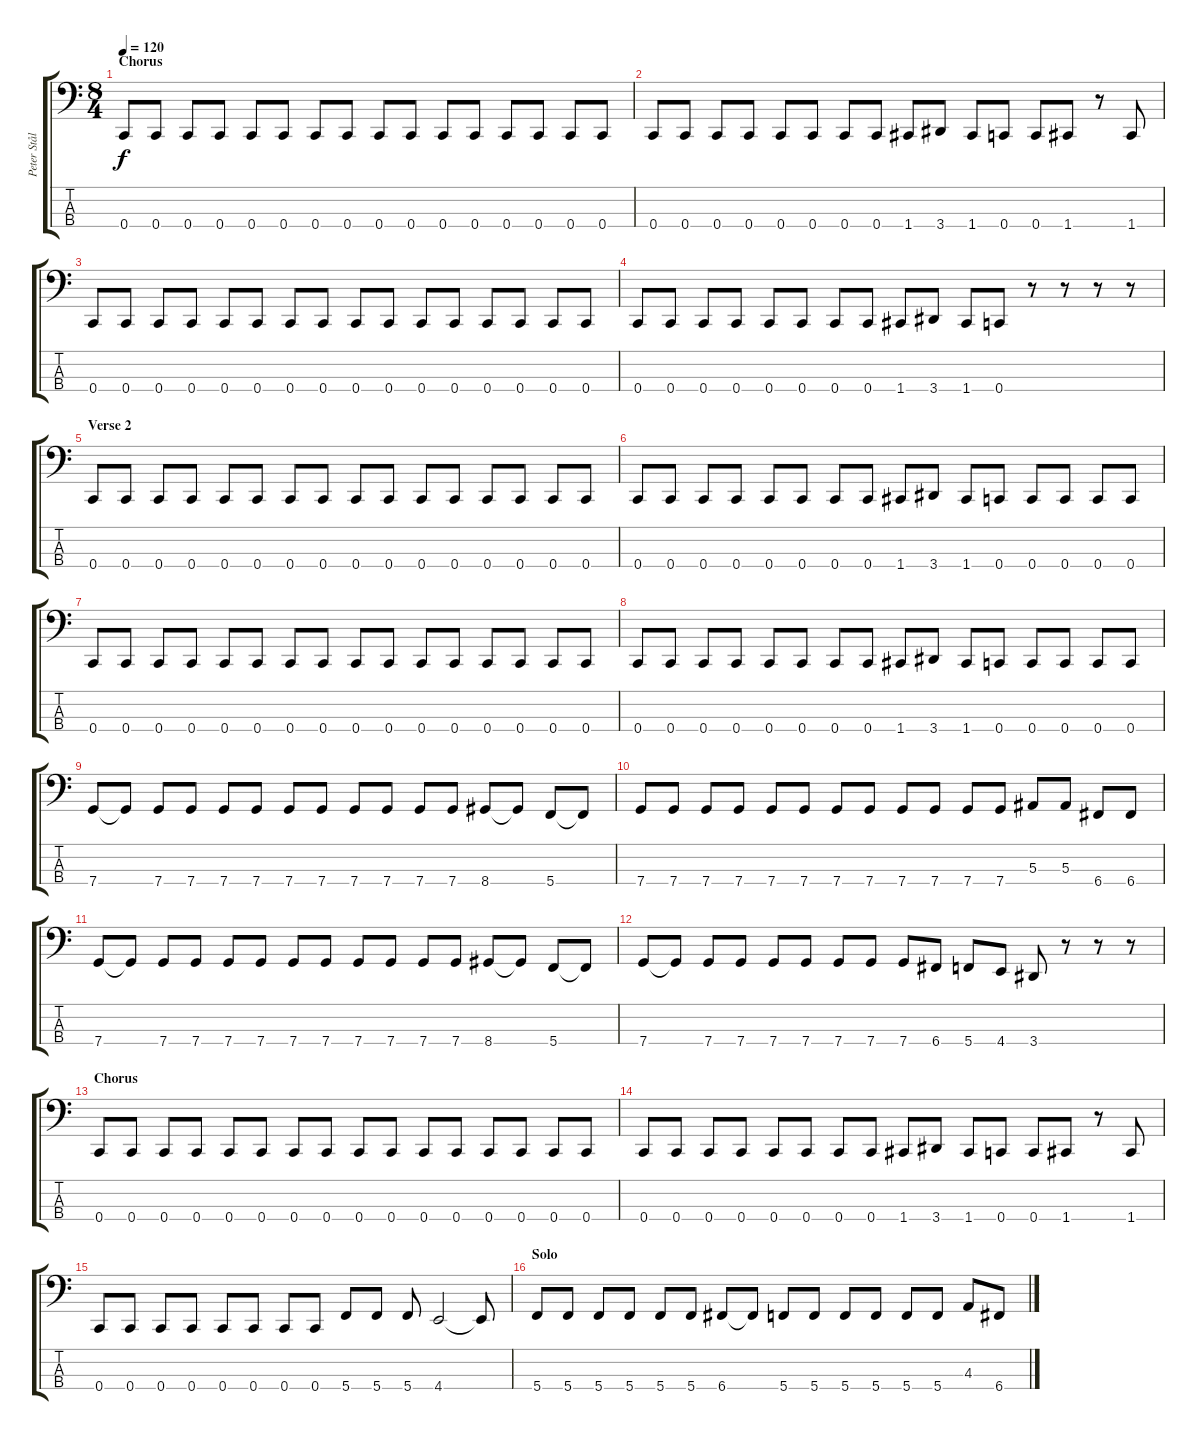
\track ("Peter Stålfors - Bass" "Peter Stål") {instrument slapbass1}
\staff {score tabs}
\tuning (Eb2 Bb1 F1 C1) {hide}
\ts (8 4)
\section ("" "Chorus")
\tempo 120
\clef f4
\ks c
0.4.8{dy f} 0.4.8 0.4.8 0.4.8 0.4.8 0.4.8 0.4.8 0.4.8 0.4.8 0.4.8 0.4.8 0.4.8 0.4.8 0.4.8 0.4.8 0.4.8 |
0.4.8 0.4.8 0.4.8 0.4.8 0.4.8 0.4.8 0.4.8 0.4.8 1.4.8 3.4.8 1.4.8 0.4.8 0.4.8 1.4.8 r.8 1.4.8 |
0.4.8 0.4.8 0.4.8 0.4.8 0.4.8 0.4.8 0.4.8 0.4.8 0.4.8 0.4.8 0.4.8 0.4.8 0.4.8 0.4.8 0.4.8 0.4.8 |
0.4.8 0.4.8 0.4.8 0.4.8 0.4.8 0.4.8 0.4.8 0.4.8 1.4.8 3.4.8 1.4.8 0.4.8 r.8 r.8 r.8 r.8 |
\section ("" "Verse 2")
0.4.8 0.4.8 0.4.8 0.4.8 0.4.8 0.4.8 0.4.8 0.4.8 0.4.8 0.4.8 0.4.8 0.4.8 0.4.8 0.4.8 0.4.8 0.4.8 |
0.4.8 0.4.8 0.4.8 0.4.8 0.4.8 0.4.8 0.4.8 0.4.8 1.4.8 3.4.8 1.4.8 0.4.8 0.4.8 0.4.8 0.4.8 0.4.8 |
0.4.8 0.4.8 0.4.8 0.4.8 0.4.8 0.4.8 0.4.8 0.4.8 0.4.8 0.4.8 0.4.8 0.4.8 0.4.8 0.4.8 0.4.8 0.4.8 |
0.4.8 0.4.8 0.4.8 0.4.8 0.4.8 0.4.8 0.4.8 0.4.8 1.4.8 3.4.8 1.4.8 0.4.8 0.4.8 0.4.8 0.4.8 0.4.8 |
7.4.8 7.4{t}.8 7.4.8 7.4.8 7.4.8 7.4.8 7.4.8 7.4.8 7.4.8 7.4.8 7.4.8 7.4.8 8.4.8 8.4{t}.8 5.4.8 5.4{t}.8 |
7.4.8 7.4.8 7.4.8 7.4.8 7.4.8 7.4.8 7.4.8 7.4.8 7.4.8 7.4.8 7.4.8 7.4.8 5.3.8 5.3.8 6.4.8 6.4.8 |
7.4.8 7.4{t}.8 7.4.8 7.4.8 7.4.8 7.4.8 7.4.8 7.4.8 7.4.8 7.4.8 7.4.8 7.4.8 8.4.8 8.4{t}.8 5.4.8 5.4{t}.8 |
7.4.8 7.4{t}.8 7.4.8 7.4.8 7.4.8 7.4.8 7.4.8 7.4.8 7.4.8 6.4.8 5.4.8 4.4.8 3.4.8 r.8 r.8 r.8 |
\section ("" "Chorus")
0.4.8 0.4.8 0.4.8 0.4.8 0.4.8 0.4.8 0.4.8 0.4.8 0.4.8 0.4.8 0.4.8 0.4.8 0.4.8 0.4.8 0.4.8 0.4.8 |
0.4.8 0.4.8 0.4.8 0.4.8 0.4.8 0.4.8 0.4.8 0.4.8 1.4.8 3.4.8 1.4.8 0.4.8 0.4.8 1.4.8 r.8 1.4.8 |
0.4.8 0.4.8 0.4.8 0.4.8 0.4.8 0.4.8 0.4.8 0.4.8 5.4.8 5.4.8 5.4.8 4.4.2 4.4{t}.8 |
\section ("" "Solo")
5.4.8 5.4.8 5.4.8 5.4.8 5.4.8 5.4.8 6.4.8 6.4{t}.8 5.4.8 5.4.8 5.4.8 5.4.8 5.4.8 5.4.8 4.3.8 6.4.8
